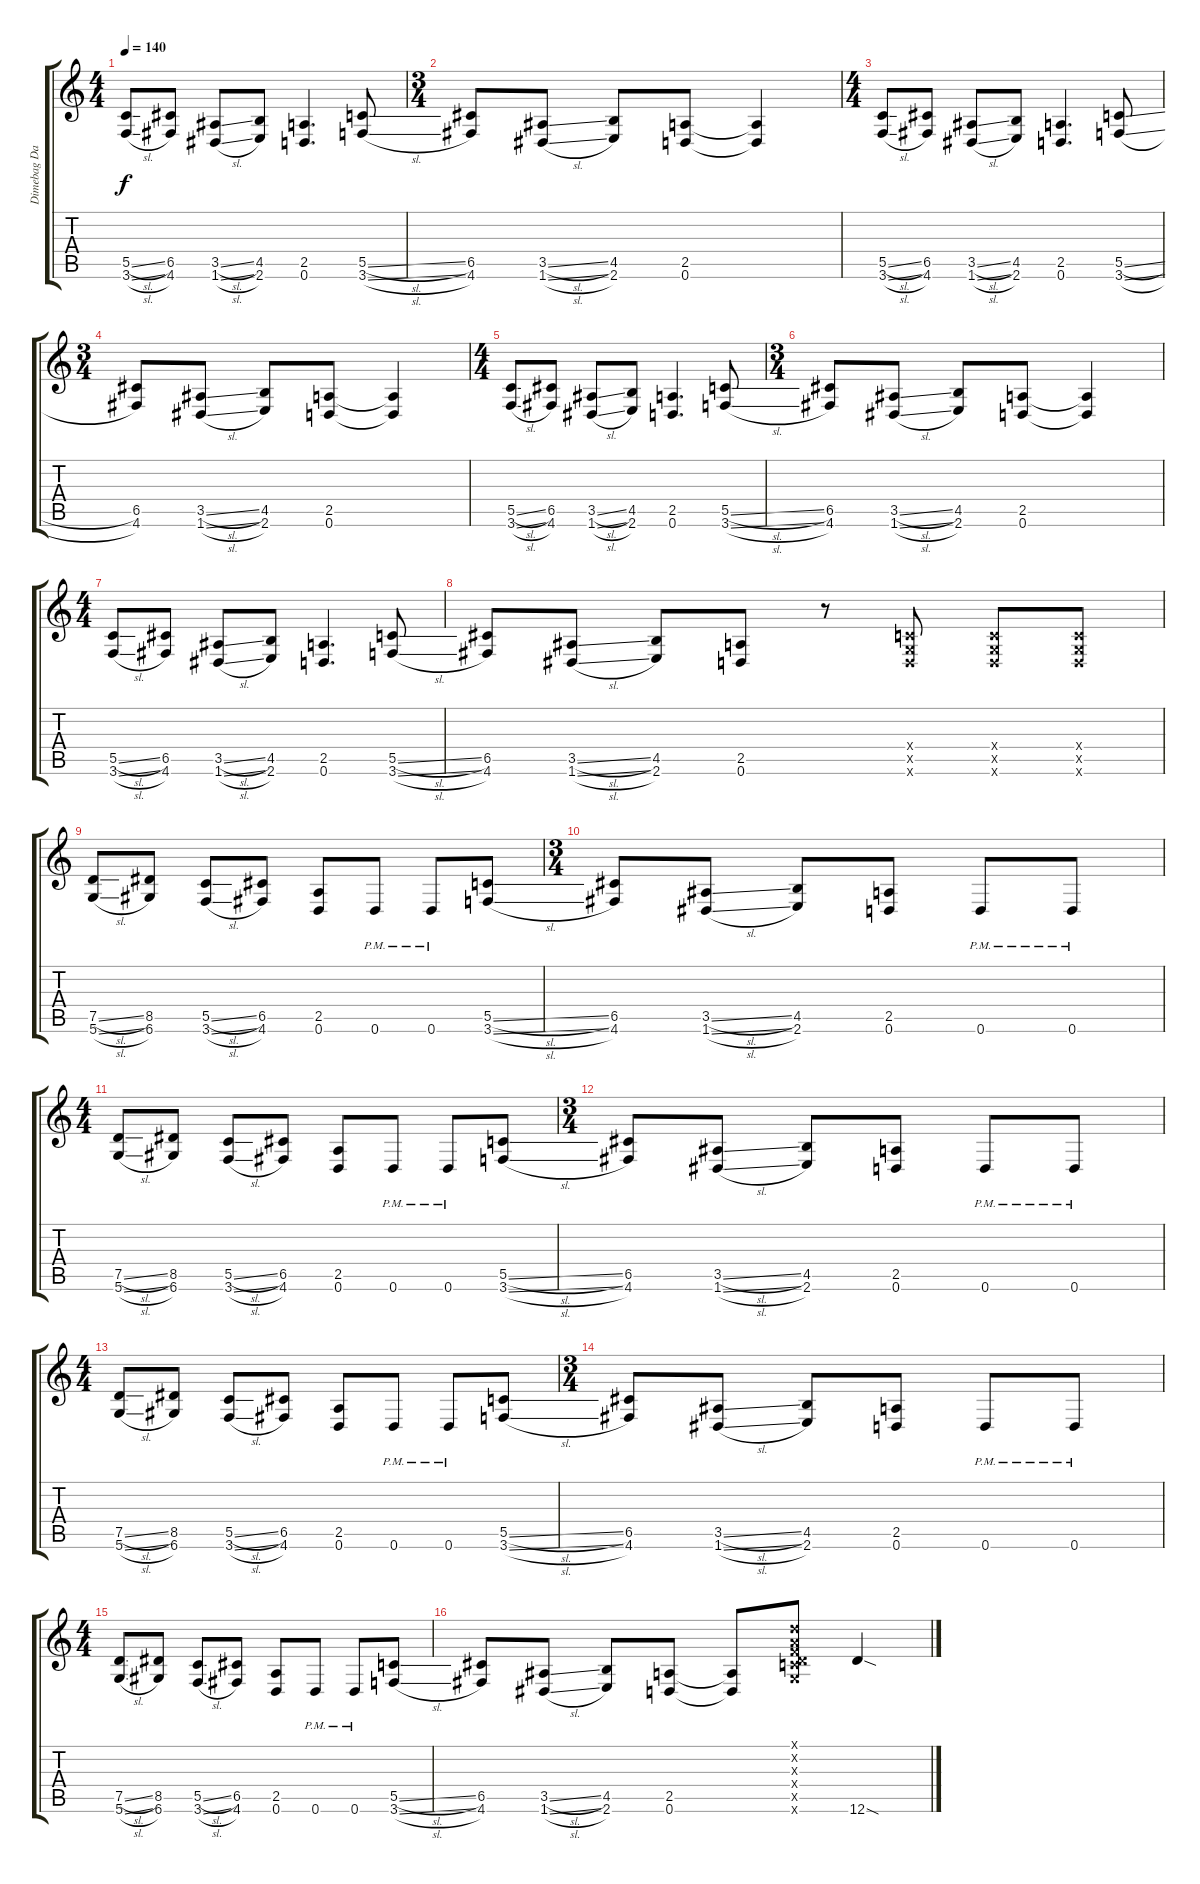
\track ("Dimebag Darrell" "Dimebag Da") {instrument overdrivenguitar}
\staff {score tabs}
\tuning (D4 A3 F3 C3 G2 D2) {hide}
\ts (4 4)
\tempo 140
\clef g2
\ks c
(5.5{sl} 3.6{sl}).8{dy f instrument overdrivenguitar} (6.5 4.6).8 (3.5{sl} 1.6{sl}).8 (4.5 2.6).8 (2.5 0.6).4{d} (5.5{sl} 3.6{sl}).8 |
\ts (3 4)
(6.5 4.6).8 (3.5{sl} 1.6{sl}).8 (4.5 2.6).8 (2.5 0.6).8 (2.5{t} 0.6{t}).4 |
\ts (4 4)
(5.5{sl} 3.6{sl}).8 (6.5 4.6).8 (3.5{sl} 1.6{sl}).8 (4.5 2.6).8 (2.5 0.6).4{d} (5.5{sl} 3.6{sl}).8 |
\ts (3 4)
(6.5 4.6).8 (3.5{sl} 1.6{sl}).8 (4.5 2.6).8 (2.5 0.6).8 (2.5{t} 0.6{t}).4 |
\ts (4 4)
(5.5{sl} 3.6{sl}).8 (6.5 4.6).8 (3.5{sl} 1.6{sl}).8 (4.5 2.6).8 (2.5 0.6).4{d} (5.5{sl} 3.6{sl}).8 |
\ts (3 4)
(6.5 4.6).8 (3.5{sl} 1.6{sl}).8 (4.5 2.6).8 (2.5 0.6).8 (2.5{t} 0.6{t}).4 |
\ts (4 4)
(5.5{sl} 3.6{sl}).8 (6.5 4.6).8 (3.5{sl} 1.6{sl}).8 (4.5 2.6).8 (2.5 0.6).4{d} (5.5{sl} 3.6{sl}).8 |
(6.5 4.6).8 (3.5{sl} 1.6{sl}).8 (4.5 2.6).8 (2.5 0.6).8 r.8 (0.4{x} 0.5{x} 0.6{x}).8 (0.4{x} 0.5{x} 0.6{x}).8 (0.4{x} 0.5{x} 0.6{x}).8 |
(7.5{sl} 5.6{sl}).8 (8.5 6.6).8 (5.5{sl} 3.6{sl}).8 (6.5 4.6).8 (2.5 0.6).8 0.6{pm}.8 0.6{pm}.8 (5.5{sl} 3.6{sl}).8 |
\ts (3 4)
(6.5 4.6).8 (3.5{sl} 1.6{sl}).8 (4.5 2.6).8 (2.5 0.6).8 0.6{pm}.8 0.6{pm}.8 |
\ts (4 4)
(7.5{sl} 5.6{sl}).8 (8.5 6.6).8 (5.5{sl} 3.6{sl}).8 (6.5 4.6).8 (2.5 0.6).8 0.6{pm}.8 0.6{pm}.8 (5.5{sl} 3.6{sl}).8 |
\ts (3 4)
(6.5 4.6).8 (3.5{sl} 1.6{sl}).8 (4.5 2.6).8 (2.5 0.6).8 0.6{pm}.8 0.6{pm}.8 |
\ts (4 4)
(7.5{sl} 5.6{sl}).8 (8.5 6.6).8 (5.5{sl} 3.6{sl}).8 (6.5 4.6).8 (2.5 0.6).8 0.6{pm}.8 0.6{pm}.8 (5.5{sl} 3.6{sl}).8 |
\ts (3 4)
(6.5 4.6).8 (3.5{sl} 1.6{sl}).8 (4.5 2.6).8 (2.5 0.6).8 0.6{pm}.8 0.6{pm}.8 |
\ts (4 4)
(7.5{sl} 5.6{sl}).8 (8.5 6.6).8 (5.5{sl} 3.6{sl}).8 (6.5 4.6).8 (2.5 0.6).8 0.6{pm}.8 0.6{pm}.8 (5.5{sl} 3.6{sl}).8 |
(6.5 4.6).8 (3.5{sl} 1.6{sl}).8 (4.5 2.6).8 (2.5 0.6).8 (2.5{t} 0.6{t}).8 (0.1{x} 0.2{x} 0.3{x} 0.4{x} 0.5{x} 12.6{x}).8 12.6{sod}.4
